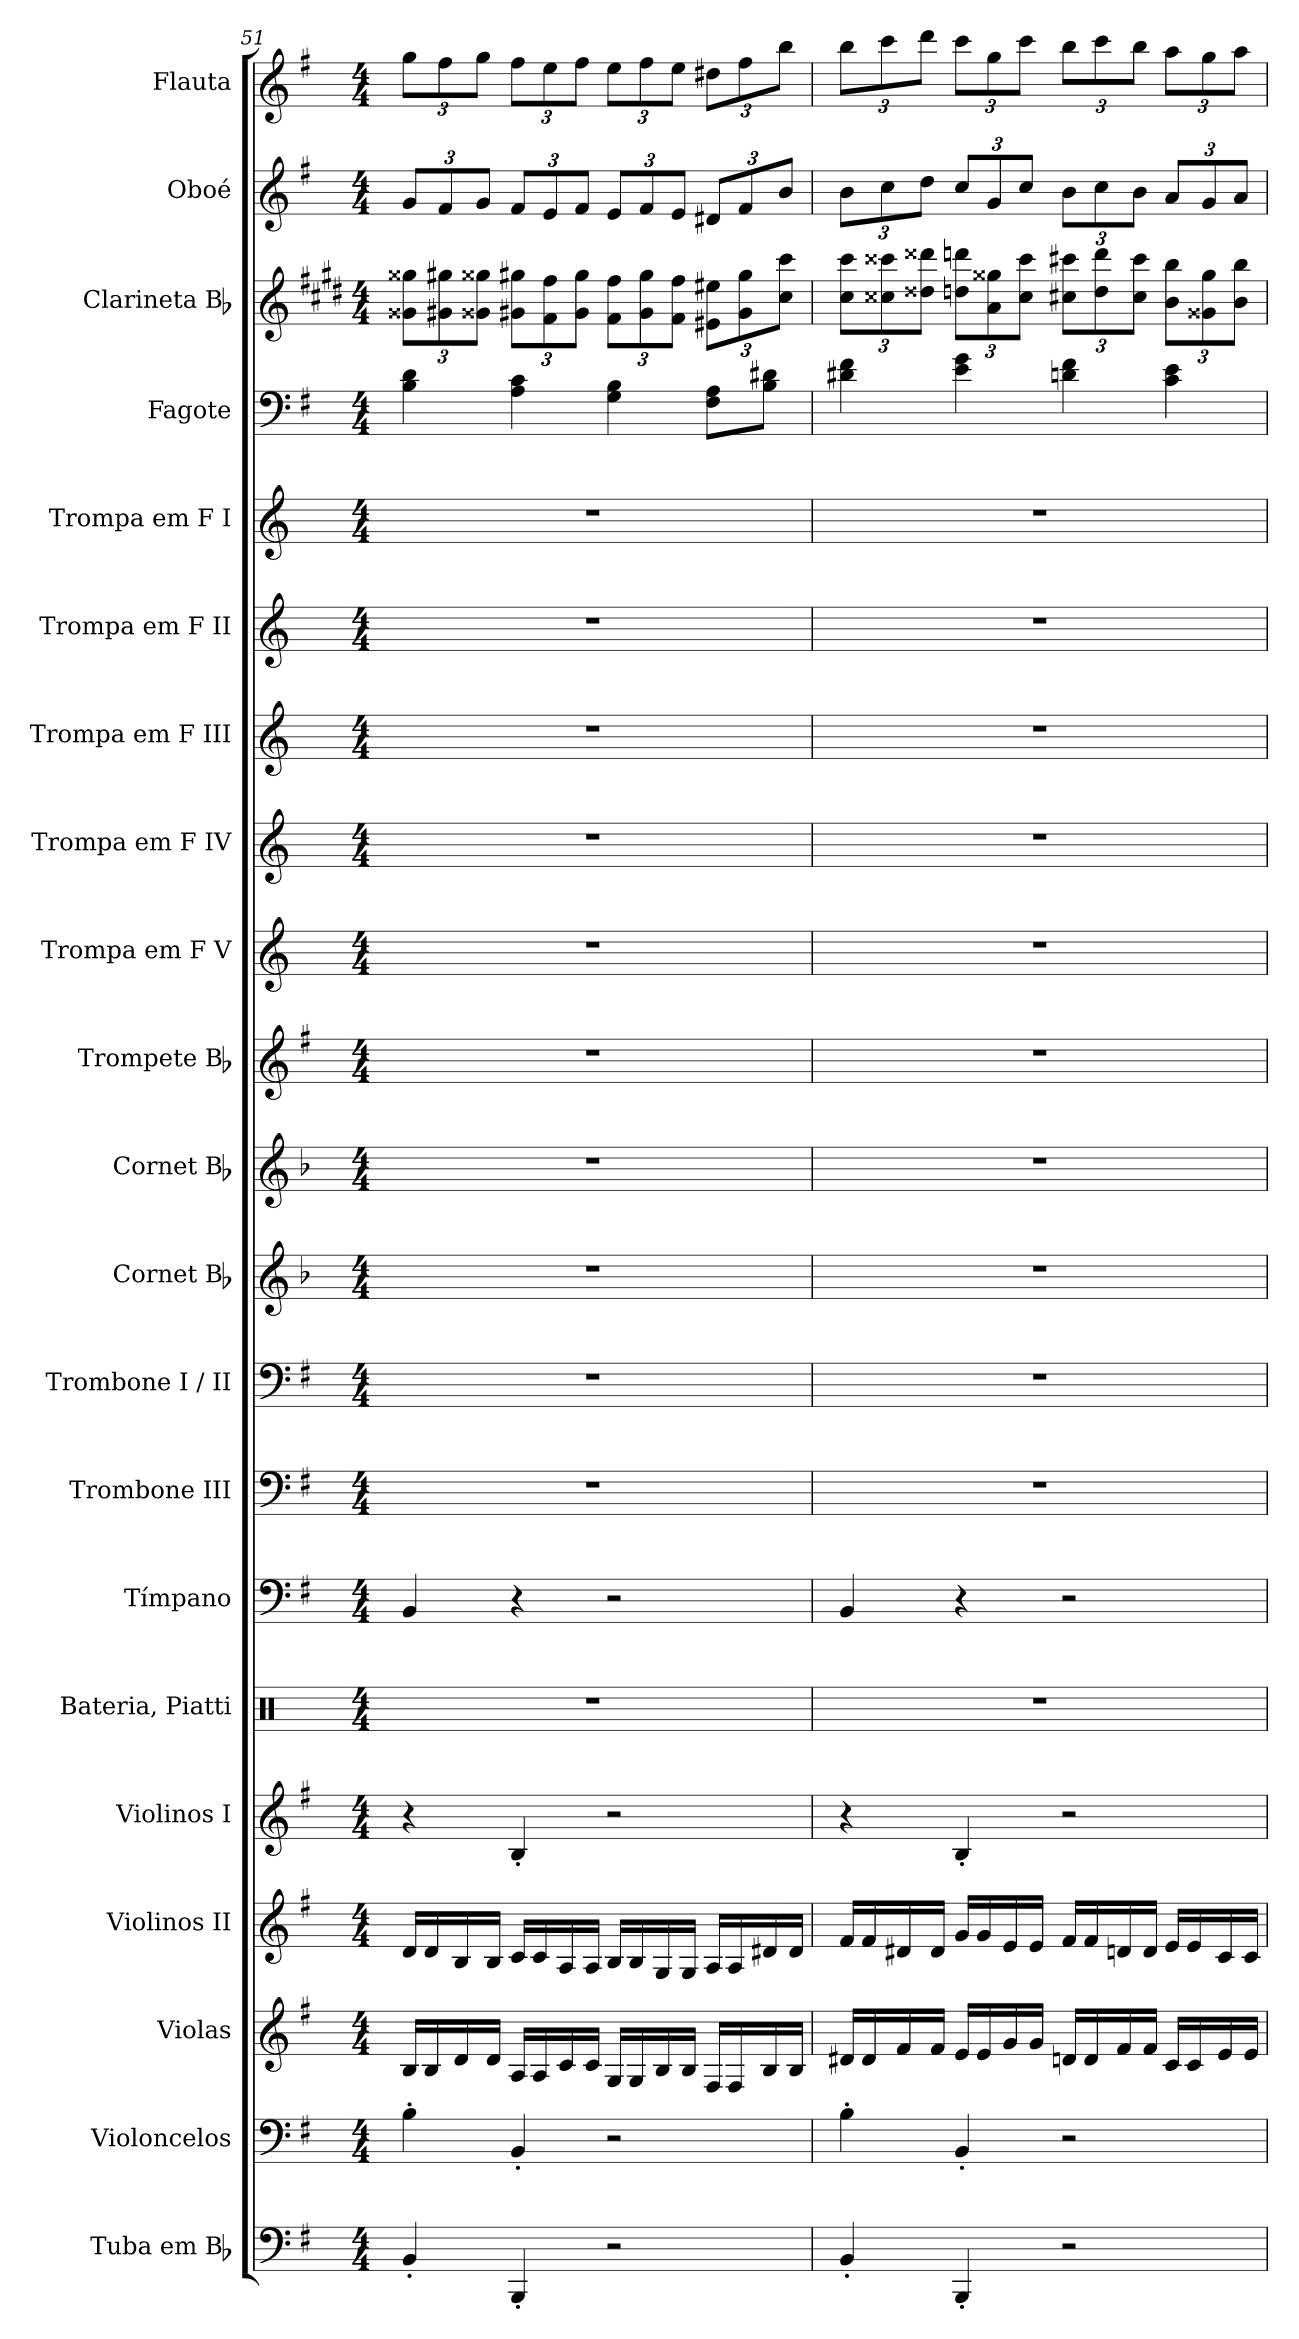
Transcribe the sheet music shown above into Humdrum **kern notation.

**kern	**kern	**kern	**kern	**kern	**kern	**kern	**kern	**kern	**kern	**kern	**kern	**kern	**kern	**kern	**kern	**kern	**kern	**kern	**kern	**kern
*part21	*part20	*part19	*part18	*part17	*part16	*part15	*part14	*part13	*part12	*part11	*part10	*part9	*part8	*part7	*part6	*part5	*part4	*part3	*part2	*part1
*staff21	*staff20	*staff19	*staff18	*staff17	*staff16	*staff15	*staff14	*staff13	*staff12	*staff11	*staff10	*staff9	*staff8	*staff7	*staff6	*staff5	*staff4	*staff3	*staff2	*staff1
*I"Tuba em Bb	*I"Violoncelos	*I"Violas	*I"Violinos II	*I"Violinos I	*I"Bateria, Piatti	*I"Tímpano	*I"Trombone III	*I"Trombone I / II	*I"Cornet Bb	*I"Cornet Bb	*I"Trompete Bb	*I"Trompa em F V	*I"Trompa em F IV	*I"Trompa em F III	*I"Trompa em F II	*I"Trompa em F I	*I"Fagote	*I"Clarineta Bb	*I"Oboé	*I"Flauta
*I'Tu. Bb	*I'Vlcs.	*	*	*I'Vlns.	*I'Bat.	*	*I'Trb.	*I'Trb.	*I'Cnt. Bb	*I'Cnt. Bb	*I'Tpt. Bb	*I'Trom. F	*I'Trom. F	*I'Trom. F	*I'Trom. F	*I'Trom. F	*I'Fgt	*I'Cl. Bb	*I'Ob.	*I'Fl
*clefF4	*clefF4	*clefG2	*clefG2	*clefG2	*clefX	*clefF4	*clefF4	*clefF4	*clefG2	*clefG2	*clefG2	*clefG2	*clefG2	*clefG2	*clefG2	*clefG2	*clefF4	*clefG2	*clefG2	*clefG2
*	*	*	*	*	*	*	*	*	*ITrd1c2	*ITrd1c2	*ITrd1c2	*ITrd4c7	*ITrd4c7	*ITrd4c7	*ITrd4c7	*ITrd4c7	*	*ITrd1c2	*	*
*k[f#]	*k[f#]	*k[f#]	*k[f#]	*k[f#]	*k[]	*k[f#]	*k[f#]	*k[f#]	*k[b-e-a-]	*k[b-e-a-]	*k[b-]	*k[b-]	*k[b-]	*k[b-]	*k[b-]	*k[b-]	*k[f#]	*k[f#c#]	*k[f#]	*k[f#]
*M4/4	*M4/4	*M4/4	*M4/4	*M4/4	*M4/4	*M4/4	*M4/4	*M4/4	*M4/4	*M4/4	*M4/4	*M4/4	*M4/4	*M4/4	*M4/4	*M4/4	*M4/4	*M4/4	*M4/4	*M4/4
*	*	*	*	*	*	*	*	*	*	*	*	*	*	*	*	*	*	*Xbrackettup	*Xbrackettup	*Xbrackettup
=51	=51	=51	=51	=51	=51	=51	=51	=51	=51	=51	=51	=51	=51	=51	=51	=51	=51	=51	=51	=51
4BB'/	4B'\	16B/LL	16d/LL	4r	1r	4BB/	1r	1r	1r	1r	1r	1r	1r	1r	1r	1r	4B\ 4d\	12f##X\ 12ff##X\L	12g/L	12gg\L
.	.	16B/	16d/	.	.	.	.	.	.	.	.	.	.	.	.	.	.	.	.	.
.	.	.	.	.	.	.	.	.	.	.	.	.	.	.	.	.	.	12f#X\ 12ff#X\	12f#/	12ff#\
.	.	16d/	16B/	.	.	.	.	.	.	.	.	.	.	.	.	.	.	.	.	.
.	.	.	.	.	.	.	.	.	.	.	.	.	.	.	.	.	.	12f##X\ 12ff##X\J	12g/J	12gg\J
.	.	16d/JJ	16B/JJ	.	.	.	.	.	.	.	.	.	.	.	.	.	.	.	.	.
4BBB'/	4BB'/	16A/LL	16c/LL	4B'/	.	4r	.	.	.	.	.	.	.	.	.	.	4A\ 4c\	12f#X\ 12ff#X\L	12f#/L	12ff#\L
.	.	16A/	16c/	.	.	.	.	.	.	.	.	.	.	.	.	.	.	.	.	.
.	.	.	.	.	.	.	.	.	.	.	.	.	.	.	.	.	.	12e\ 12ee\	12e/	12ee\
.	.	16c/	16A/	.	.	.	.	.	.	.	.	.	.	.	.	.	.	.	.	.
.	.	.	.	.	.	.	.	.	.	.	.	.	.	.	.	.	.	12f#\ 12ff#\J	12f#/J	12ff#\J
.	.	16c/JJ	16A/JJ	.	.	.	.	.	.	.	.	.	.	.	.	.	.	.	.	.
2r	2r	16G/LL	16B/LL	2r	.	2r	.	.	.	.	.	.	.	.	.	.	4G\ 4B\	12e\ 12ee\L	12e/L	12ee\L
.	.	16G/	16B/	.	.	.	.	.	.	.	.	.	.	.	.	.	.	.	.	.
.	.	.	.	.	.	.	.	.	.	.	.	.	.	.	.	.	.	12f#\ 12ff#\	12f#/	12ff#\
.	.	16B/	16G/	.	.	.	.	.	.	.	.	.	.	.	.	.	.	.	.	.
.	.	.	.	.	.	.	.	.	.	.	.	.	.	.	.	.	.	12e\ 12ee\J	12e/J	12ee\J
.	.	16B/JJ	16G/JJ	.	.	.	.	.	.	.	.	.	.	.	.	.	.	.	.	.
.	.	16F#/LL	16A/LL	.	.	.	.	.	.	.	.	.	.	.	.	.	8F#\ 8A\L	12d#X\ 12dd#X\L	12d#X/L	12dd#X\L
.	.	16F#/	16A/	.	.	.	.	.	.	.	.	.	.	.	.	.	.	.	.	.
.	.	.	.	.	.	.	.	.	.	.	.	.	.	.	.	.	.	12f#\ 12ff#\	12f#/	12ff#\
.	.	16B/	16d#X/	.	.	.	.	.	.	.	.	.	.	.	.	.	8B\ 8d#X\J	.	.	.
.	.	.	.	.	.	.	.	.	.	.	.	.	.	.	.	.	.	12b\ 12bb\J	12b/J	12bb\J
.	.	16B/JJ	16d#/JJ	.	.	.	.	.	.	.	.	.	.	.	.	.	.	.	.	.
=52	=52	=52	=52	=52	=52	=52	=52	=52	=52	=52	=52	=52	=52	=52	=52	=52	=52	=52	=52	=52
4BB'/	4B'\	16d#X/LL	16f#/LL	4r	1r	4BB/	1r	1r	1r	1r	1r	1r	1r	1r	1r	1r	4d#X\ 4f#\	12b\ 12bb\L	12b\L	12bb\L
.	.	16d#/	16f#/	.	.	.	.	.	.	.	.	.	.	.	.	.	.	.	.	.
.	.	.	.	.	.	.	.	.	.	.	.	.	.	.	.	.	.	12b#X\ 12bb#X\	12cc\	12ccc\
.	.	16f#/	16d#X/	.	.	.	.	.	.	.	.	.	.	.	.	.	.	.	.	.
.	.	.	.	.	.	.	.	.	.	.	.	.	.	.	.	.	.	12cc##X\ 12ccc##X\J	12dd\J	12ddd\J
.	.	16f#/JJ	16d#/JJ	.	.	.	.	.	.	.	.	.	.	.	.	.	.	.	.	.
4BBB'/	4BB'/	16e/LL	16g/LL	4B'/	.	4r	.	.	.	.	.	.	.	.	.	.	4e\ 4g\	12ccn\ 12cccn\L	12cc/L	12ccc\L
.	.	16e/	16g/	.	.	.	.	.	.	.	.	.	.	.	.	.	.	.	.	.
.	.	.	.	.	.	.	.	.	.	.	.	.	.	.	.	.	.	12g\ 12ff##X\	12g/	12gg\
.	.	16g/	16e/	.	.	.	.	.	.	.	.	.	.	.	.	.	.	.	.	.
.	.	.	.	.	.	.	.	.	.	.	.	.	.	.	.	.	.	12b#\ 12bb#\J	12cc/J	12ccc\J
.	.	16g/JJ	16e/JJ	.	.	.	.	.	.	.	.	.	.	.	.	.	.	.	.	.
2r	2r	16dn/LL	16f#/LL	2r	.	2r	.	.	.	.	.	.	.	.	.	.	4dn\ 4f#\	12bn\ 12bbn\L	12b\L	12bb\L
.	.	16d/	16f#/	.	.	.	.	.	.	.	.	.	.	.	.	.	.	.	.	.
.	.	.	.	.	.	.	.	.	.	.	.	.	.	.	.	.	.	12cc\ 12ccc\	12cc\	12ccc\
.	.	16f#/	16dn/	.	.	.	.	.	.	.	.	.	.	.	.	.	.	.	.	.
.	.	.	.	.	.	.	.	.	.	.	.	.	.	.	.	.	.	12b\ 12bb\J	12b\J	12bb\J
.	.	16f#/JJ	16d/JJ	.	.	.	.	.	.	.	.	.	.	.	.	.	.	.	.	.
.	.	16c/LL	16e/LL	.	.	.	.	.	.	.	.	.	.	.	.	.	4c\ 4e\	12a\ 12aa\L	12a/L	12aa\L
.	.	16c/	16e/	.	.	.	.	.	.	.	.	.	.	.	.	.	.	.	.	.
.	.	.	.	.	.	.	.	.	.	.	.	.	.	.	.	.	.	12f##X\ 12ff##\	12g/	12gg\
.	.	16e/	16c/	.	.	.	.	.	.	.	.	.	.	.	.	.	.	.	.	.
.	.	.	.	.	.	.	.	.	.	.	.	.	.	.	.	.	.	12a\ 12aa\J	12a/J	12aa\J
.	.	16e/JJ	16c/JJ	.	.	.	.	.	.	.	.	.	.	.	.	.	.	.	.	.
=	=	=	=	=	=	=	=	=	=	=	=	=	=	=	=	=	=	=	=	=
*-	*-	*-	*-	*-	*-	*-	*-	*-	*-	*-	*-	*-	*-	*-	*-	*-	*-	*-	*-	*-
